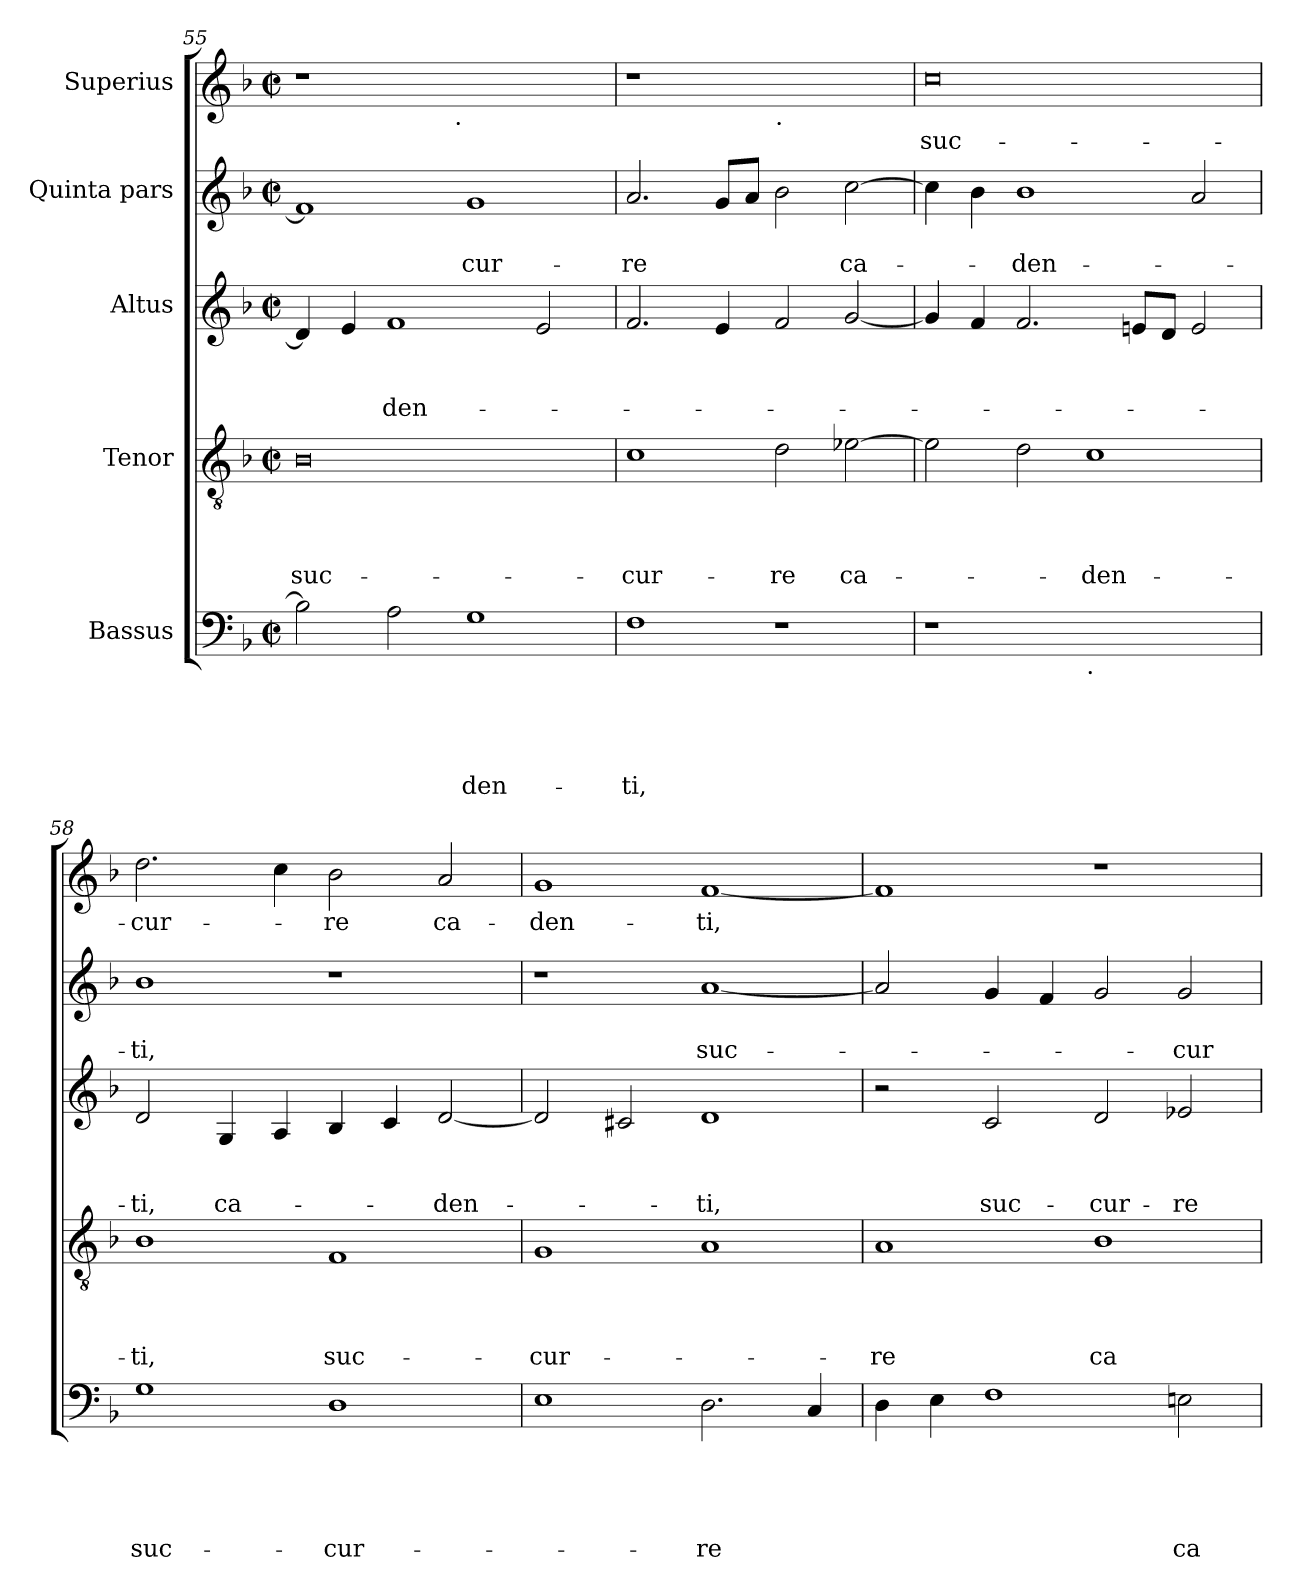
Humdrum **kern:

**kern	**text	**text	**text	**text	**text	**kern	**text	**text	**text	**text	**kern	**text	**text	**text	**kern	**text	**text	**kern	**text
*part5	*part5	*part5	*part5	*part5	*part5	*part4	*part4	*part4	*part4	*part4	*part3	*part3	*part3	*part3	*part2	*part2	*part2	*part1	*part1
*staff5	*staff5	*staff5	*staff5	*staff5	*staff5	*staff4	*staff4	*staff4	*staff4	*staff4	*staff3	*staff3	*staff3	*staff3	*staff2	*staff2	*staff2	*staff1	*staff1
*I"Bassus	*	*	*	*	*	*I"Tenor	*	*	*	*	*I"Altus	*	*	*	*I"Quinta pars	*	*	*I"Superius	*
*clefF4	*	*	*	*	*	*clefGv2	*	*	*	*	*clefG2	*	*	*	*clefG2	*	*	*clefG2	*
*k[b-]	*	*	*	*	*	*k[b-]	*	*	*	*	*k[b-]	*	*	*	*k[b-]	*	*	*k[b-]	*
*F:	*	*	*	*	*	*F:	*	*	*	*	*F:	*	*	*	*F:	*	*	*F:	*
*M2/2	*	*	*	*	*	*M2/2	*	*	*	*	*M2/2	*	*	*	*M2/2	*	*	*M2/2	*
*met(c|)	*	*	*	*	*	*met(c|)	*	*	*	*	*met(c|)	*	*	*	*met(c|)	*	*	*met(c|)	*
=55	=55	=55	=55	=55	=55	=55	=55	=55	=55	=55	=55	=55	=55	=55	=55	=55	=55	=55	=55
!	!	!	!	!	!	!	!	!	!	!LO:LY:b	!	!	!	!	!	!	!	!	!
*	*	*	*	*	*	*	*	*	*	*	*	*	*	*	*	*	*	*^	*
2B-\]	.	.	.	.	.	0B-	.	.	.	suc-	4d/]	.	.	.	1f]	.	.	1r	2ryy	.
.	.	.	.	.	.	.	.	.	.	.	4e/	.	.	.	.	.	.	.	.	.
!	!	!	!	!	!	!	!	!	!	!	!	!	!	!LO:LY:b	!	!	!	!	!	!
2A\	.	.	.	.	.	.	.	.	.	.	1f	.	.	-den-	.	.	.	.	4...ryy	.
!	!	!	!	!	!	!	!	!	!	!	!	!	!	!	!	!	!	!	!LO:TX:b:t=.	!
.	.	.	.	.	.	.	.	.	.	.	.	.	.	.	.	.	.	.	1ryy	.
!	!	!	!	!	!LO:LY:b	!	!	!	!	!	!	!	!	!	!	!	!LO:LY:b	!	!	!
1G	.	.	.	.	-den-	.	.	.	.	.	.	.	.	.	1g	.	-cur-	1ryy	.	.
.	.	.	.	.	.	.	.	.	.	.	2e/	.	.	.	.	.	.	.	.	.
.	.	.	.	.	.	.	.	.	.	.	.	.	.	.	.	.	.	.	32ryy	.
!!LO:PB:g=z
=56	=56	=56	=56	=56	=56	=56	=56	=56	=56	=56	=56	=56	=56	=56	=56	=56	=56	=56	=56	=56
!	!	!	!	!	!LO:LY:b	!	!	!	!	!LO:LY:b	!	!	!	!	!	!	!LO:LY:b	!	!	!
*	*	*	*	*	*	*	*	*	*	*	*	*	*	*	*	*	*	*v	*v	*
1F	.	.	.	.	-ti,	1c	.	.	.	-cur-	2.f/	.	.	.	2.a/	.	-re	1r	.
.	.	.	.	.	.	.	.	.	.	.	4e/	.	.	.	8g/L	.	.	.	.
.	.	.	.	.	.	.	.	.	.	.	.	.	.	.	8a/J	.	.	.	.
!	!	!	!	!	!	!	!	!	!	!	!	!	!	!	!	!	!	!LO:TX:b:t=.	!
!	!	!	!	!	!	!	!	!	!	!LO:LY:b	!	!	!	!	!	!	!	!	!
1r	.	.	.	.	.	2d\	.	.	.	-re	2f/	.	.	.	2b-\	.	.	1ryy	.
!	!	!	!	!	!	!	!	!	!	!LO:LY:b	!	!	!	!	!	!	!LO:LY:b	!	!
.	.	.	.	.	.	[>2e-X\	.	.	.	ca-	[<2g/	.	.	.	[>2cc\	.	ca-	.	.
=57	=57	=57	=57	=57	=57	=57	=57	=57	=57	=57	=57	=57	=57	=57	=57	=57	=57	=57	=57
!	!	!	!	!	!	!	!	!	!	!	!	!	!	!	!	!	!	!	!LO:LY:b
1r	.	.	.	.	.	2e-\]	.	.	.	.	4g/]	.	.	.	4cc\]	.	.	0cc	suc-
.	.	.	.	.	.	.	.	.	.	.	4f/	.	.	.	4b-\	.	.	.	.
!	!	!	!	!	!	!	!	!	!	!	!	!	!	!	!	!	!LO:LY:b	!	!
.	.	.	.	.	.	2d\	.	.	.	.	2.f/	.	.	.	1b-	.	-den-	.	.
!LO:TX:b:t=.	!	!	!	!	!	!	!	!	!	!	!	!	!	!	!	!	!	!	!
!	!	!	!	!	!	!	!	!	!	!LO:LY:b	!	!	!	!	!	!	!	!	!
1ryy	.	.	.	.	.	1c	.	.	.	-den-	.	.	.	.	.	.	.	.	.
.	.	.	.	.	.	.	.	.	.	.	8en/L	.	.	.	.	.	.	.	.
.	.	.	.	.	.	.	.	.	.	.	8d/J	.	.	.	.	.	.	.	.
.	.	.	.	.	.	.	.	.	.	.	2e/	.	.	.	2a/	.	.	.	.
=58	=58	=58	=58	=58	=58	=58	=58	=58	=58	=58	=58	=58	=58	=58	=58	=58	=58	=58	=58
!	!	!	!	!	!LO:LY:b	!	!	!	!	!LO:LY:b	!	!	!	!LO:LY:b	!	!	!LO:LY:b	!	!LO:LY:b
1G	.	.	.	.	suc-	1B-	.	.	.	-ti,	2d/	.	.	-ti,	1b-	.	-ti,	2.dd\	-cur-
!	!	!	!	!	!	!	!	!	!	!	!	!	!	!LO:LY:b	!	!	!	!	!
.	.	.	.	.	.	.	.	.	.	.	4G/	.	.	ca-	.	.	.	.	.
.	.	.	.	.	.	.	.	.	.	.	4A/	.	.	.	.	.	.	4cc\	.
!	!	!	!	!	!LO:LY:b	!	!	!	!	!LO:LY:b	!	!	!	!	!	!	!	!	!LO:LY:b
1D	.	.	.	.	-cur-	1F	.	.	.	suc-	4B-/	.	.	.	1r	.	.	2b-\	-re
.	.	.	.	.	.	.	.	.	.	.	4c/	.	.	.	.	.	.	.	.
!	!	!	!	!	!	!	!	!	!	!	!	!	!	!LO:LY:b	!	!	!	!	!LO:LY:b
.	.	.	.	.	.	.	.	.	.	.	[<2d/	.	.	-den-	.	.	.	2a/	ca-
=59	=59	=59	=59	=59	=59	=59	=59	=59	=59	=59	=59	=59	=59	=59	=59	=59	=59	=59	=59
!	!	!	!	!	!	!	!	!	!	!LO:LY:b	!	!	!	!	!	!	!	!	!LO:LY:b
1E	.	.	.	.	.	1G	.	.	.	-cur-	2d/]	.	.	.	1r	.	.	1g	-den-
.	.	.	.	.	.	.	.	.	.	.	2c#X/	.	.	.	.	.	.	.	.
!	!	!	!	!	!LO:LY:b	!	!	!	!	!	!	!	!	!LO:LY:b	!	!	!LO:LY:b	!	!LO:LY:b
2.D\	.	.	.	.	-re	1A	.	.	.	.	1d	.	.	-ti,	[<1a	.	suc-	[<1f	-ti,
4C/	.	.	.	.	.	.	.	.	.	.	.	.	.	.	.	.	.	.	.
=60	=60	=60	=60	=60	=60	=60	=60	=60	=60	=60	=60	=60	=60	=60	=60	=60	=60	=60	=60
!	!	!	!	!	!	!	!	!	!	!LO:LY:b	!	!	!	!	!	!	!	!	!
4D\	.	.	.	.	.	1A	.	.	.	-re	2r	.	.	.	2a/]	.	.	1f]	.
4E\	.	.	.	.	.	.	.	.	.	.	.	.	.	.	.	.	.	.	.
!	!	!	!	!	!	!	!	!	!	!	!	!	!	!LO:LY:b	!	!	!	!	!
1F	.	.	.	.	.	.	.	.	.	.	2c/	.	.	suc-	4g/	.	.	.	.
.	.	.	.	.	.	.	.	.	.	.	.	.	.	.	4f/	.	.	.	.
!	!	!	!	!	!	!	!	!	!	!LO:LY:b	!	!	!	!LO:LY:b	!	!	!	!	!
.	.	.	.	.	.	1B-	.	.	.	ca-	2d/	.	.	-cur-	2g/	.	.	1r	.
!	!	!	!	!	!LO:LY:b	!	!	!	!	!	!	!	!	!LO:LY:b	!	!	!LO:LY:b	!	!
2En\	.	.	.	.	ca-	.	.	.	.	.	2e-X/	.	.	-re	2g/	.	-cur-	.	.
=	=	=	=	=	=	=	=	=	=	=	=	=	=	=	=	=	=	=	=
*-	*-	*-	*-	*-	*-	*-	*-	*-	*-	*-	*-	*-	*-	*-	*-	*-	*-	*-	*-
